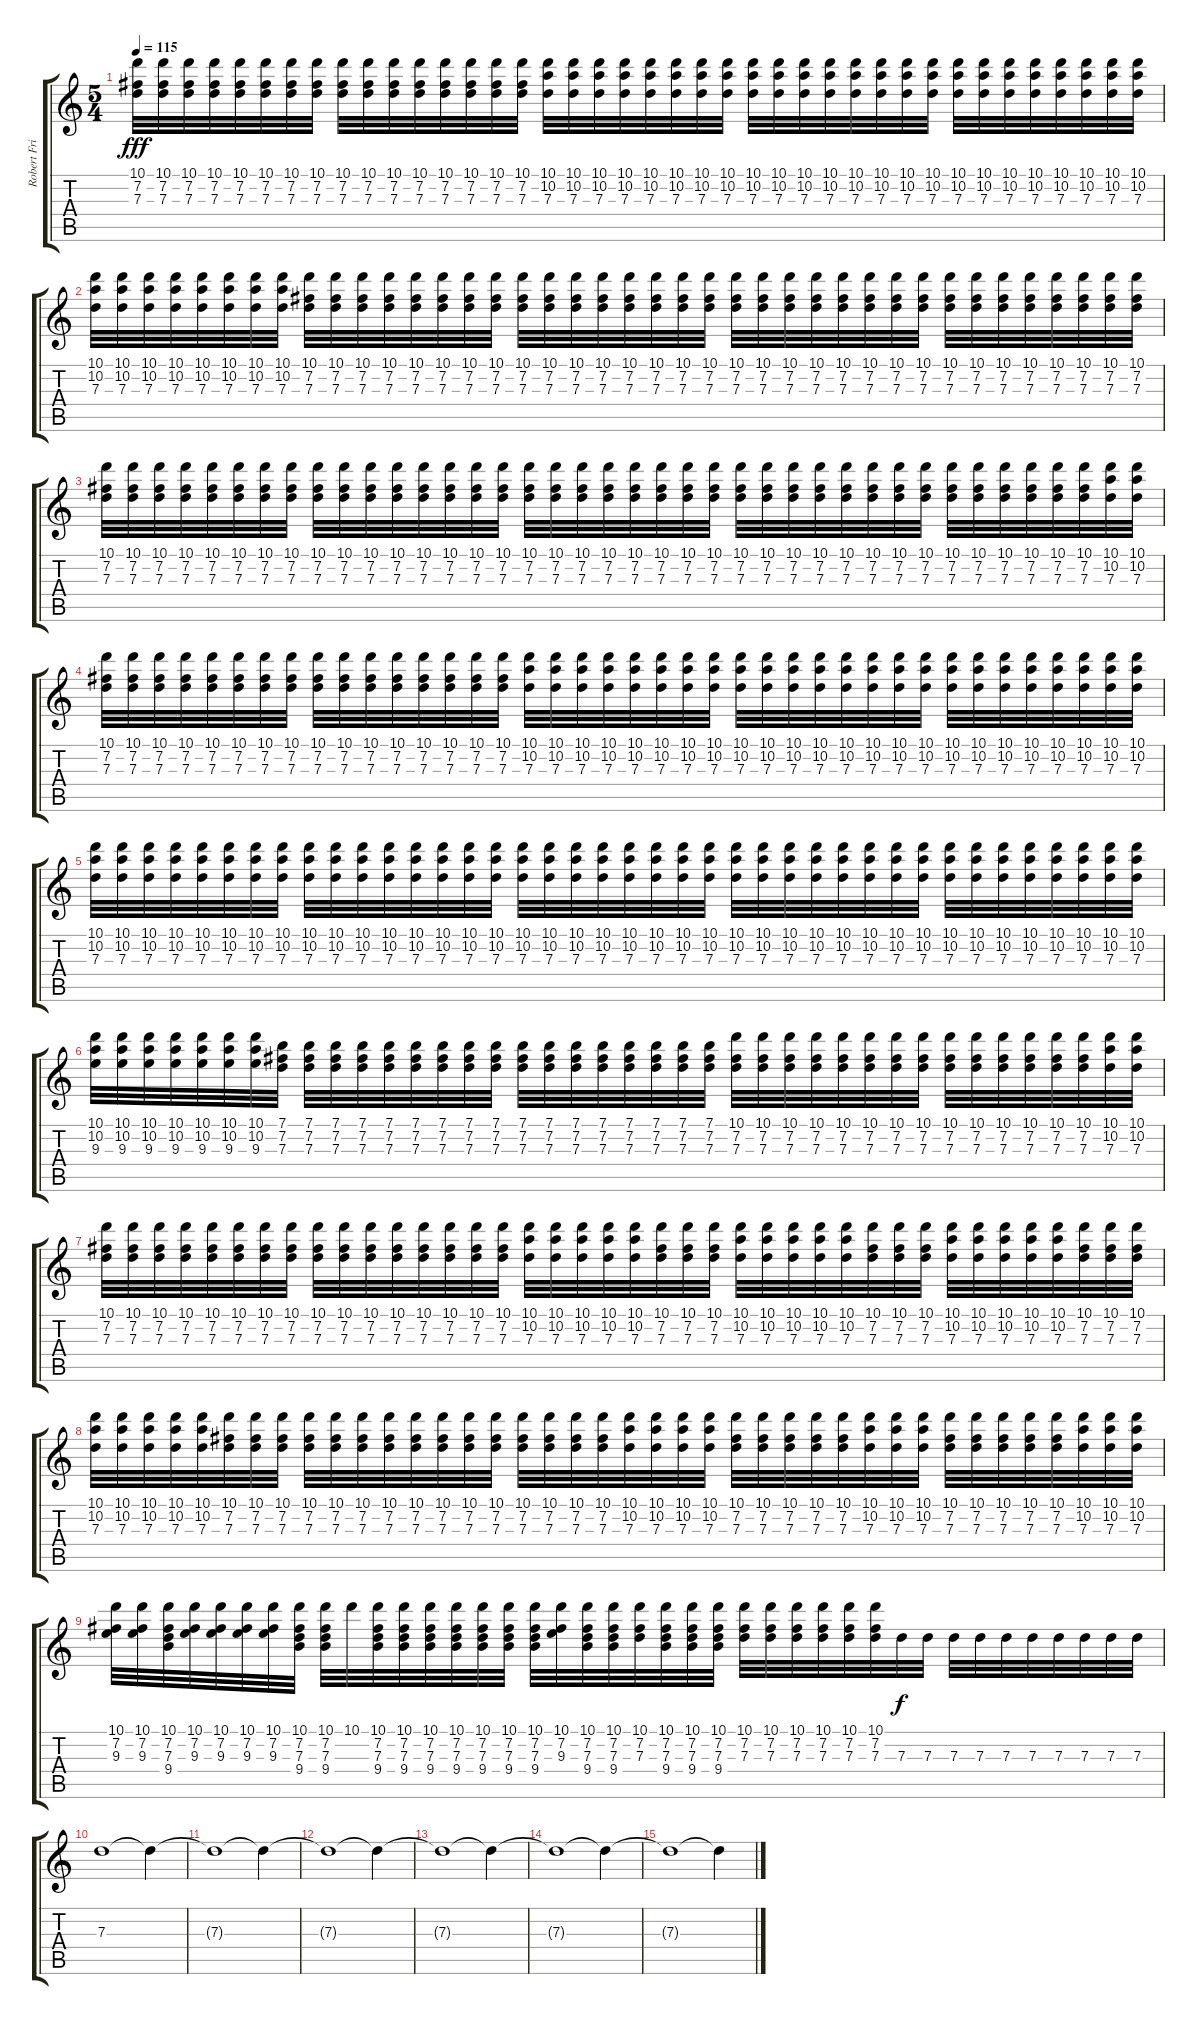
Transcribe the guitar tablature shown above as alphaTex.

\track ("Robert Fripp Guitar" "Robert Fri") {instrument electricguitarmuted}
\staff {score tabs}
\tuning (E4 B3 G3 D3 A2 E2) {hide}
\ts (5 4)
\tempo 115
\clef g2
\ks c
(10.1 7.2 7.3).32{dy fff} (10.1 7.2 7.3).32 (10.1 7.2 7.3).32 (10.1 7.2 7.3).32 (10.1 7.2 7.3).32 (10.1 7.2 7.3).32 (10.1 7.2 7.3).32 (10.1 7.2 7.3).32 (10.1 7.2 7.3).32 (10.1 7.2 7.3).32 (10.1 7.2 7.3).32 (10.1 7.2 7.3).32 (10.1 7.2 7.3).32 (10.1 7.2 7.3).32 (10.1 7.2 7.3).32 (10.1 7.2 7.3).32 (10.1 10.2 7.3).32 (10.1 10.2 7.3).32 (10.1 10.2 7.3).32 (10.1 10.2 7.3).32 (10.1 10.2 7.3).32 (10.1 10.2 7.3).32 (10.1 10.2 7.3).32 (10.1 10.2 7.3).32 (10.1 10.2 7.3).32 (10.1 10.2 7.3).32 (10.1 10.2 7.3).32 (10.1 10.2 7.3).32 (10.1 10.2 7.3).32 (10.1 10.2 7.3).32 (10.1 10.2 7.3).32 (10.1 10.2 7.3).32 (10.1 10.2 7.3).32 (10.1 10.2 7.3).32 (10.1 10.2 7.3).32 (10.1 10.2 7.3).32 (10.1 10.2 7.3).32 (10.1 10.2 7.3).32 (10.1 10.2 7.3).32 (10.1 10.2 7.3).32 |
(10.1 10.2 7.3).32 (10.1 10.2 7.3).32 (10.1 10.2 7.3).32 (10.1 10.2 7.3).32 (10.1 10.2 7.3).32 (10.1 10.2 7.3).32 (10.1 10.2 7.3).32 (10.1 10.2 7.3).32 (10.1 7.2 7.3).32 (10.1 7.2 7.3).32 (10.1 7.2 7.3).32 (10.1 7.2 7.3).32 (10.1 7.2 7.3).32 (10.1 7.2 7.3).32 (10.1 7.2 7.3).32 (10.1 7.2 7.3).32 (10.1 7.2 7.3).32 (10.1 7.2 7.3).32 (10.1 7.2 7.3).32 (10.1 7.2 7.3).32 (10.1 7.2 7.3).32 (10.1 7.2 7.3).32 (10.1 7.2 7.3).32 (10.1 7.2 7.3).32 (10.1 7.2 7.3).32 (10.1 7.2 7.3).32 (10.1 7.2 7.3).32 (10.1 7.2 7.3).32 (10.1 7.2 7.3).32 (10.1 7.2 7.3).32 (10.1 7.2 7.3).32 (10.1 7.2 7.3).32 (10.1 7.2 7.3).32 (10.1 7.2 7.3).32 (10.1 7.2 7.3).32 (10.1 7.2 7.3).32 (10.1 7.2 7.3).32 (10.1 7.2 7.3).32 (10.1 7.2 7.3).32 (10.1 7.2 7.3).32 |
(10.1 7.2 7.3).32 (10.1 7.2 7.3).32 (10.1 7.2 7.3).32 (10.1 7.2 7.3).32 (10.1 7.2 7.3).32 (10.1 7.2 7.3).32 (10.1 7.2 7.3).32 (10.1 7.2 7.3).32 (10.1 7.2 7.3).32 (10.1 7.2 7.3).32 (10.1 7.2 7.3).32 (10.1 7.2 7.3).32 (10.1 7.2 7.3).32 (10.1 7.2 7.3).32 (10.1 7.2 7.3).32 (10.1 7.2 7.3).32 (10.1 7.2 7.3).32 (10.1 7.2 7.3).32 (10.1 7.2 7.3).32 (10.1 7.2 7.3).32 (10.1 7.2 7.3).32 (10.1 7.2 7.3).32 (10.1 7.2 7.3).32 (10.1 7.2 7.3).32 (10.1 7.2 7.3).32 (10.1 7.2 7.3).32 (10.1 7.2 7.3).32 (10.1 7.2 7.3).32 (10.1 7.2 7.3).32 (10.1 7.2 7.3).32 (10.1 7.2 7.3).32 (10.1 7.2 7.3).32 (10.1 7.2 7.3).32 (10.1 7.2 7.3).32 (10.1 7.2 7.3).32 (10.1 7.2 7.3).32 (10.1 7.2 7.3).32 (10.1 7.2 7.3).32 (10.1 10.2 7.3).32 (10.1 10.2 7.3).32 |
(10.1 7.2 7.3).32 (10.1 7.2 7.3).32 (10.1 7.2 7.3).32 (10.1 7.2 7.3).32 (10.1 7.2 7.3).32 (10.1 7.2 7.3).32 (10.1 7.2 7.3).32 (10.1 7.2 7.3).32 (10.1 7.2 7.3).32 (10.1 7.2 7.3).32 (10.1 7.2 7.3).32 (10.1 7.2 7.3).32 (10.1 7.2 7.3).32 (10.1 7.2 7.3).32 (10.1 7.2 7.3).32 (10.1 7.2 7.3).32 (10.1 10.2 7.3).32 (10.1 10.2 7.3).32 (10.1 10.2 7.3).32 (10.1 10.2 7.3).32 (10.1 10.2 7.3).32 (10.1 10.2 7.3).32 (10.1 10.2 7.3).32 (10.1 10.2 7.3).32 (10.1 10.2 7.3).32 (10.1 10.2 7.3).32 (10.1 10.2 7.3).32 (10.1 10.2 7.3).32 (10.1 10.2 7.3).32 (10.1 10.2 7.3).32 (10.1 10.2 7.3).32 (10.1 10.2 7.3).32 (10.1 10.2 7.3).32 (10.1 10.2 7.3).32 (10.1 10.2 7.3).32 (10.1 10.2 7.3).32 (10.1 10.2 7.3).32 (10.1 10.2 7.3).32 (10.1 10.2 7.3).32 (10.1 10.2 7.3).32 |
(10.1 10.2 7.3).32 (10.1 10.2 7.3).32 (10.1 10.2 7.3).32 (10.1 10.2 7.3).32 (10.1 10.2 7.3).32 (10.1 10.2 7.3).32 (10.1 10.2 7.3).32 (10.1 10.2 7.3).32 (10.1 10.2 7.3).32 (10.1 10.2 7.3).32 (10.1 10.2 7.3).32 (10.1 10.2 7.3).32 (10.1 10.2 7.3).32 (10.1 10.2 7.3).32 (10.1 10.2 7.3).32 (10.1 10.2 7.3).32 (10.1 10.2 7.3).32 (10.1 10.2 7.3).32 (10.1 10.2 7.3).32 (10.1 10.2 7.3).32 (10.1 10.2 7.3).32 (10.1 10.2 7.3).32 (10.1 10.2 7.3).32 (10.1 10.2 7.3).32 (10.1 10.2 7.3).32 (10.1 10.2 7.3).32 (10.1 10.2 7.3).32 (10.1 10.2 7.3).32 (10.1 10.2 7.3).32 (10.1 10.2 7.3).32 (10.1 10.2 7.3).32 (10.1 10.2 7.3).32 (10.1 10.2 7.3).32 (10.1 10.2 7.3).32 (10.1 10.2 7.3).32 (10.1 10.2 7.3).32 (10.1 10.2 7.3).32 (10.1 10.2 7.3).32 (10.1 10.2 7.3).32 (10.1 10.2 7.3).32 |
(10.1 10.2 9.3).32 (10.1 10.2 9.3).32 (10.1 10.2 9.3).32 (10.1 10.2 9.3).32 (10.1 10.2 9.3).32 (10.1 10.2 9.3).32 (10.1 10.2 9.3).32 (7.1 7.2 7.3).32 (7.1 7.2 7.3).32 (7.1 7.2 7.3).32 (7.1 7.2 7.3).32 (7.1 7.2 7.3).32 (7.1 7.2 7.3).32 (7.1 7.2 7.3).32 (7.1 7.2 7.3).32 (7.1 7.2 7.3).32 (7.1 7.2 7.3).32 (7.1 7.2 7.3).32 (7.1 7.2 7.3).32 (7.1 7.2 7.3).32 (7.1 7.2 7.3).32 (7.1 7.2 7.3).32 (7.1 7.2 7.3).32 (7.1 7.2 7.3).32 (10.1 7.2 7.3).32 (10.1 7.2 7.3).32 (10.1 7.2 7.3).32 (10.1 7.2 7.3).32 (10.1 7.2 7.3).32 (10.1 7.2 7.3).32 (10.1 7.2 7.3).32 (10.1 7.2 7.3).32 (10.1 7.2 7.3).32 (10.1 7.2 7.3).32 (10.1 7.2 7.3).32 (10.1 7.2 7.3).32 (10.1 7.2 7.3).32 (10.1 7.2 7.3).32 (10.1 10.2 7.3).32 (10.1 10.2 7.3).32 |
(10.1 7.2 7.3).32 (10.1 7.2 7.3).32 (10.1 7.2 7.3).32 (10.1 7.2 7.3).32 (10.1 7.2 7.3).32 (10.1 7.2 7.3).32 (10.1 7.2 7.3).32 (10.1 7.2 7.3).32 (10.1 7.2 7.3).32 (10.1 7.2 7.3).32 (10.1 7.2 7.3).32 (10.1 7.2 7.3).32 (10.1 7.2 7.3).32 (10.1 7.2 7.3).32 (10.1 7.2 7.3).32 (10.1 7.2 7.3).32 (10.1 10.2 7.3).32 (10.1 10.2 7.3).32 (10.1 10.2 7.3).32 (10.1 10.2 7.3).32 (10.1 10.2 7.3).32 (10.1 7.2 7.3).32 (10.1 7.2 7.3).32 (10.1 7.2 7.3).32 (10.1 10.2 7.3).32 (10.1 10.2 7.3).32 (10.1 10.2 7.3).32 (10.1 10.2 7.3).32 (10.1 10.2 7.3).32 (10.1 7.2 7.3).32 (10.1 7.2 7.3).32 (10.1 7.2 7.3).32 (10.1 10.2 7.3).32 (10.1 10.2 7.3).32 (10.1 10.2 7.3).32 (10.1 10.2 7.3).32 (10.1 10.2 7.3).32 (10.1 7.2 7.3).32 (10.1 7.2 7.3).32 (10.1 7.2 7.3).32 |
(10.1 10.2 7.3).32 (10.1 10.2 7.3).32 (10.1 10.2 7.3).32 (10.1 10.2 7.3).32 (10.1 10.2 7.3).32 (10.1 7.2 7.3).32 (10.1 7.2 7.3).32 (10.1 7.2 7.3).32 (10.1 7.2 7.3).32 (10.1 7.2 7.3).32 (10.1 7.2 7.3).32 (10.1 7.2 7.3).32 (10.1 7.2 7.3).32 (10.1 7.2 7.3).32 (10.1 7.2 7.3).32 (10.1 7.2 7.3).32 (10.1 7.2 7.3).32 (10.1 7.2 7.3).32 (10.1 7.2 7.3).32 (10.1 7.2 7.3).32 (10.1 10.2 7.3).32 (10.1 10.2 7.3).32 (10.1 10.2 7.3).32 (10.1 10.2 7.3).32 (10.1 7.2 7.3).32 (10.1 7.2 7.3).32 (10.1 7.2 7.3).32 (10.1 7.2 7.3).32 (10.1 7.2 7.3).32 (10.1 10.2 7.3).32 (10.1 10.2 7.3).32 (10.1 10.2 7.3).32 (10.1 7.2 7.3).32 (10.1 7.2 7.3).32 (10.1 7.2 7.3).32 (10.1 7.2 7.3).32 (10.1 7.2 7.3).32 (10.1 10.2 7.3).32 (10.1 10.2 7.3).32 (10.1 10.2 7.3).32 |
(10.1 7.2 9.3).32 (10.1 7.2 9.3).32 (10.1 7.2 7.3 9.4).32 (10.1 7.2 9.3).32 (10.1 7.2 9.3).32 (10.1 7.2 9.3).32 (10.1 7.2 9.3).32 (10.1 7.2 7.3 9.4).32 (10.1 7.2 7.3 9.4).32 10.1.32 (10.1 7.2 7.3 9.4).32 (10.1 7.2 7.3 9.4).32 (10.1 7.2 7.3 9.4).32 (10.1 7.2 7.3 9.4).32 (10.1 7.2 7.3 9.4).32 (10.1 7.2 7.3 9.4).32 (10.1 7.2 7.3 9.4).32 (10.1 7.2 9.3).32 (10.1 7.2 7.3 9.4).32 (10.1 7.2 7.3 9.4).32 (10.1 7.2 7.3).32 (10.1 7.2 7.3 9.4).32 (10.1 7.2 7.3 9.4).32 (10.1 7.2 7.3 9.4).32 (10.1 7.2 7.3).32 (10.1 7.2 7.3).32 (10.1 7.2 7.3).32 (10.1 7.2 7.3).32 (10.1 7.2 7.3).32 (10.1 7.2 7.3).32 7.3.32{dy f} 7.3.32 7.3.32 7.3.32 7.3.32 7.3.32 7.3.32 7.3.32 7.3.32 7.3.32 |
7.3.1 7.3{t}.4 |
7.3{t}.1 7.3{t}.4 |
7.3{t}.1 7.3{t}.4 |
7.3{t}.1 7.3{t}.4 |
7.3{t}.1 7.3{t}.4 |
7.3{t}.1 7.3{t}.4
